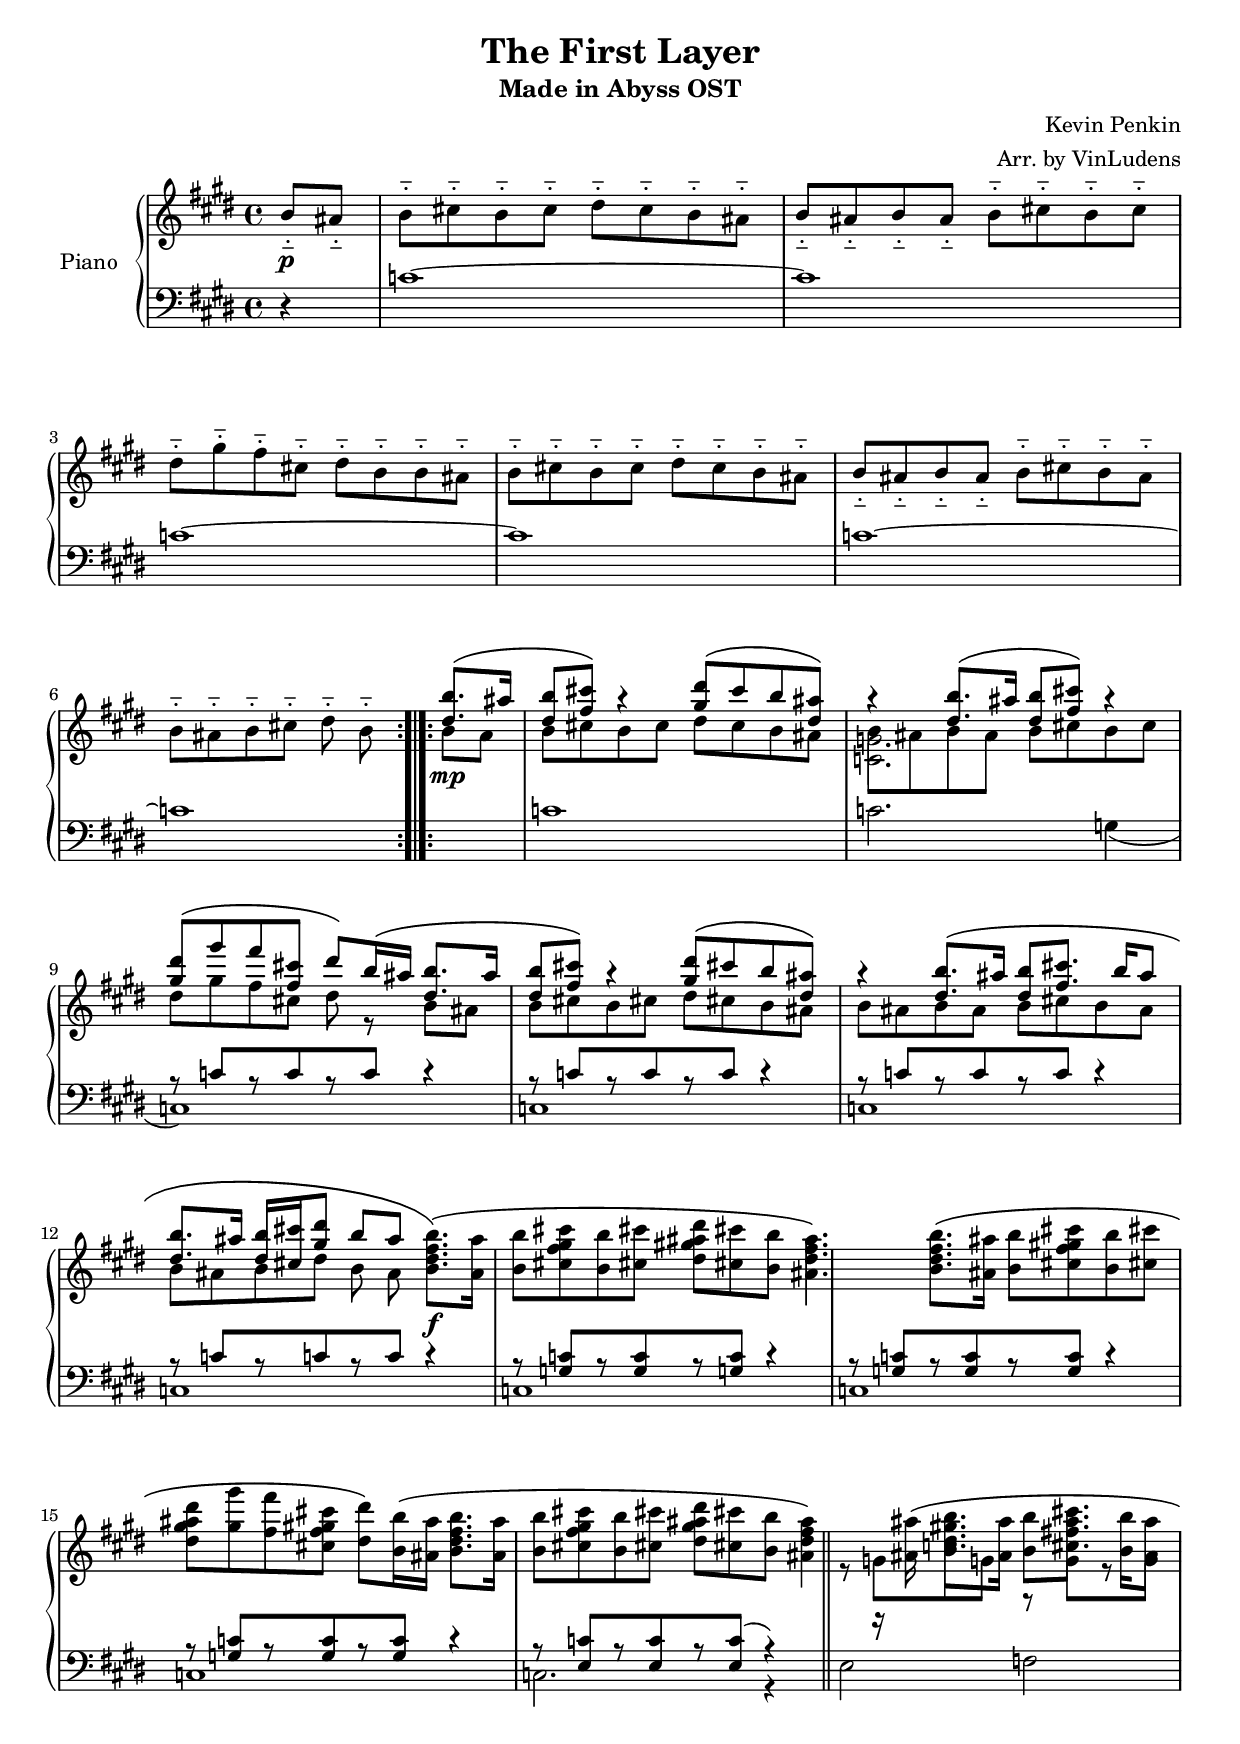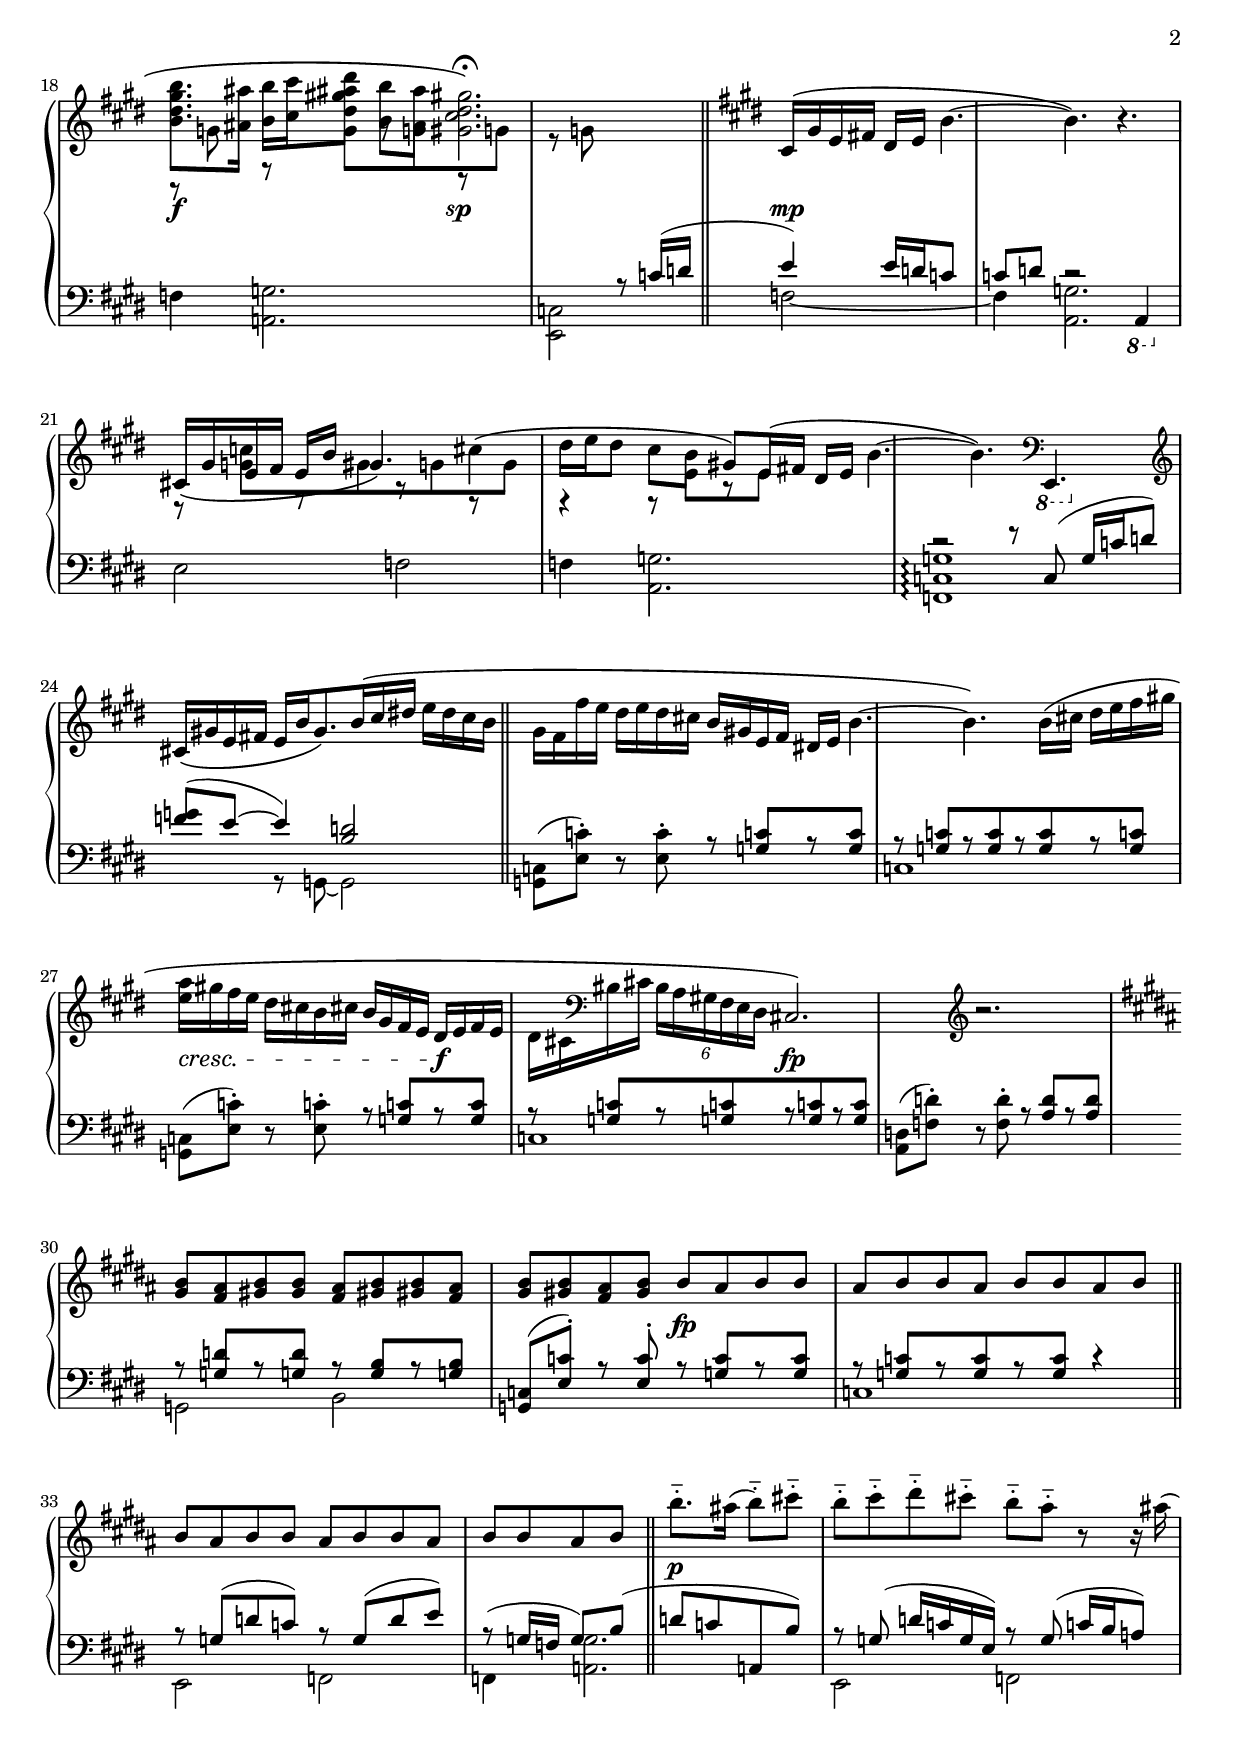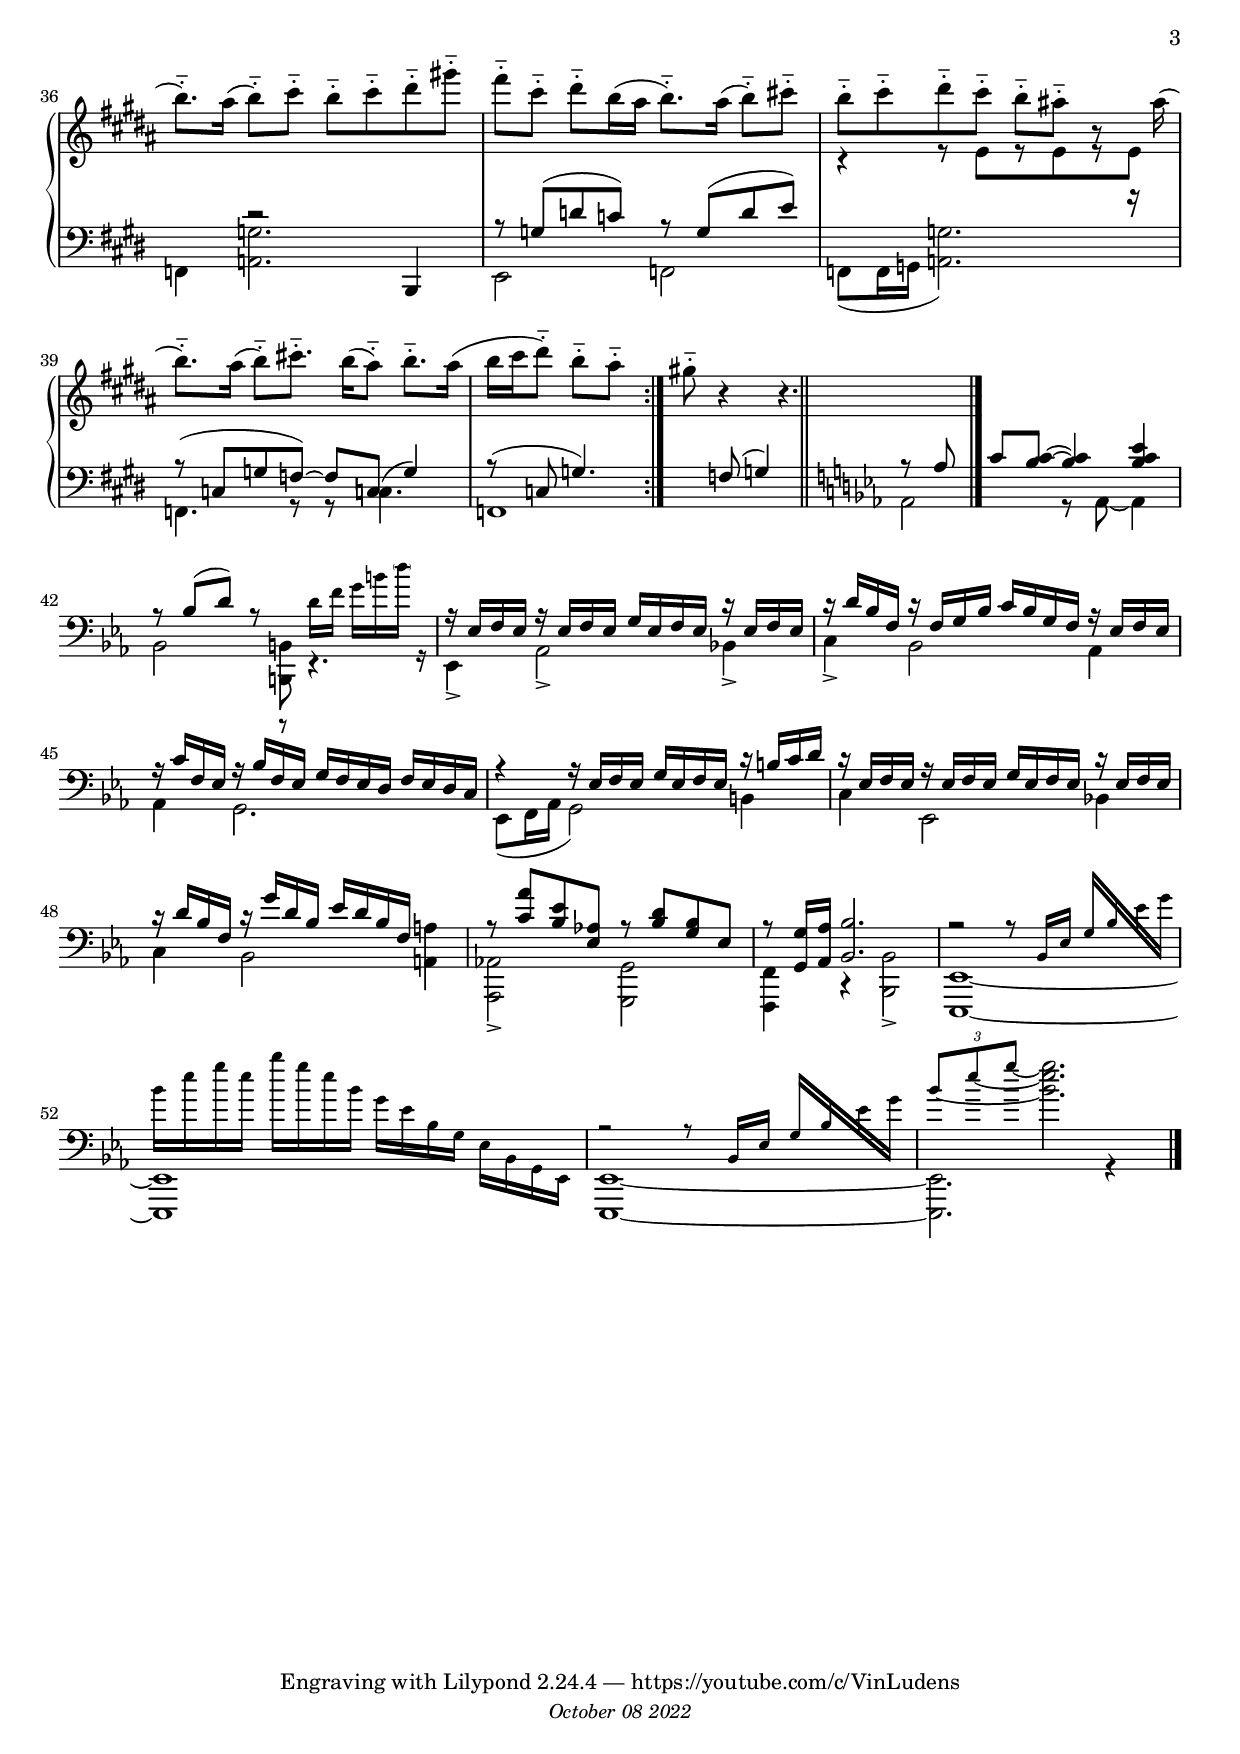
\version "2.23.10"

date = #(strftime "%B %d %Y" (localtime (current-time)))
\header {
  title = "The First Layer"
  subtitle = "Made in Abyss OST"
  %instrument = "Piano"
  composer = "Kevin Penkin"
  arranger = "Arr. by VinLudens"
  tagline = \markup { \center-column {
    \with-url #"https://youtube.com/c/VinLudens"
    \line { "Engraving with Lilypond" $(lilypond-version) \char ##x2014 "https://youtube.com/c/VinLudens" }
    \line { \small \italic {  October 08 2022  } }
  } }
}

#(set-global-staff-size 19)
%showLastLength = R1 * 10

% version "2.23.10"
%pagenumheader = \markup { \fill-line { \null \fromproperty #'page:page-number-string } }
%\paper {
%  #(set-paper-size "a4")
%  evenHeaderMarkup = \markup { \on-the-fly \print-page-number-check-first \pagenumheader }
%  oddHeaderMarkup = \evenHeaderMarkup
%}

% version "2.23.10"
\paper {
  #(set-paper-size "a4")
  evenHeaderMarkup = \markup { \if \should-print-page-number { \fill-line { "" \fromproperty #'page:page-number-string } } }
  oddHeaderMarkup = \evenHeaderMarkup
}

\include "global.ly"
\version "2.23.10"
\include "global.ly"

right = \relative c'' {
  \global

  % \repeat volta 2 {

    b='8-_ ais-_ b-_ cis-_ b-_ cis-_ |
    dis8-_ cis-_ b-_ ais-_ b-_ ais-_ |
    b='8-_ ais-_ b-_ cis-_ b-_ cis-_ |
    dis-_ gis-_ fis-_ cis-_ dis-_ b-_ |

    b='8-_ ais-_ b-_ cis-_ b-_ cis-_ |
    dis8-_ cis-_ b-_ ais-_ b-_ ais-_ |
    b='8-_ ais-_ b-_ cis-_ b-_ ais-_ |
    b='8-_ ais-_ b-_ cis-_ dis-_ b-_ |

  % }

  \bar ":.|.:"

  << { \voiceOne
      <b'='' dis,>8.\( ais16 <b dis,>8 <cis=''' fis,>\) r4 |
      <dis=''' gis,>8\( cis b <ais dis,>\) r4 |
      <b='' dis,>8.\( ais16 <b dis,>8 <cis=''' fis,>\) r4 |
      <dis=''' gis,>8\( gis fis <cis fis,> dis\) b16\( ais |

      <b='' dis,>8. ais16 <b dis,>8 <cis=''' fis,>\) r4 |
      <dis=''' gis,>8\( cis b <ais dis,>\) r4 |
      <b='' dis,>8.\( ais16 <b dis,>8 <cis=''' fis,>8. b16 ais8 |
      <b='' dis,>8. ais16 <b dis,>16 <cis cis,> <dis gis,>8 b ais |
    }
    \new Voice { \voiceTwo

      b,='8 ais b cis b cis |
      dis8 cis b ais b ais |
      b='8 ais b cis b cis |
      dis gis fis cis dis r |

      b='8 ais b cis b cis |
      dis8 cis b ais b ais |
      b='8 ais b cis b ais |
      b='8 ais b dis b ais |

    }
  >> \oneVoice

  <b=' dis fis b>8.\)\( <ais ais'>16 <b b'>8 <cis fis gis cis> <b b'> <cis cis'> |
  <dis gis ais dis> <cis cis'> <b b'> <ais dis fis ais>4.\) |
  <b=' dis fis b>8.\( <ais ais'>16 <b b'>8 <cis fis gis cis> <b b'> <cis cis'> |
  <dis gis ais dis>8 <gis gis'> <fis fis'> <cis fis gis cis> <dis dis'>\) <b b'>16\( <ais ais'> |

  <b=' dis fis b>8. <ais ais'>16 <b b'>8 <cis fis gis cis> <b b'> <cis cis'> |
  <dis gis ais dis> <cis cis'> <b b'> <ais dis fis ais>4\) r16 <ais ais'>\( |
  <b=' dis gis b>8. <ais ais'>16 <b b'>8 <cis fis ais  cis>8. <b b'>16 <ais ais'>8 |
  <b dis gis b>8. <ais ais'>16 <b b'> <cis cis'> <dis gis ais dis>8 <b b'> <ais ais'> |

  <gis cis dis gis>2.\)\fermata |


  \bar "||"
  \key cis \minor

  cis,='16\( gis' e fis dis e b'4. ~ |
  4.\) r |
  cis,='16\( gis' e fis e b' gis4.\) |
  cis=''4\( dis16 e dis8 cis b |

  gis='8\) e16\( fis dis e b'4. ~ |
  4.\) \clef "bass" \ottava -1 e,,,,=,, \ottava 0 |
  \clef "treble" cis'''='16\( gis' e fis e b' gis8.\) b='16\( cis dis |
  e16 dis cis b gis fis fis' e dis e dis cis |

  b='16 gis e fis dis e b'4. ~ |
  4.\) b='16\( cis dis e fis gis |
  <a e>16 gis fis e dis cis b cis b gis fis e |
  dis e fis e dis cis \clef "bass" bis cis \tuplet 6/4 { bis16 a gis fis e dis } 


  cis2.\) \clef "treble"
  r2. |
  \key gis \minor
  \repeat unfold 2 { <b''=' gis>8 <ais fis> <b gis> } |
  \repeat unfold 2 { <b=' gis>8 <ais fis> <b gis> } |










  \repeat unfold 2 { b='8 ais b } |
  \repeat unfold 2 { b='8 ais b } |
  \repeat unfold 2 { b='8 ais b } |
  \repeat unfold 2 { b='8 ais b } |

  \bar "||"


  b'=''8.-_ ais16( b8)-_ cis-_ b-_ cis-_ |
  dis8-_ cis-_ b-_ ais8-_ r8 r16 ais( |
  b=''8.)-_ ais16( b8)-_ cis-_ b-_ cis-_ |
  dis-_ gis-_ fis-_ cis-_ dis-_ b16( ais |

  b=''8.)-_ ais16( b8)-_ cis-_ b-_ cis-_ |
  dis8-_ cis-_ b-_ ais8-_ r8 r16 ais( |
  b=''8.)-_ ais16( b8)-_ cis8.-_ b16( ais8)-_ |
  b=''8.-_ ais16( b cis dis8)-_ b-_ ais-_ |

  \bar ":|."

  gis-_ r4 r4. |
  \bar "|."


%}
}

\version "2.20.0"
\include "global.ly"

left = \relative c' {
  \global

  \partial 4 r4 |
  c1 ~ |
  c1 |
  c1 ~ |
  c1 |
  c1 ~ |
  c1 |
  c1 |
  << { \voiceTwo \relative c'
      \change Staff = "right" <c g'>2. s4 | \change Staff = "left" \voiceOne
      r8 c[ r c r c] r4 |
      r8 c[ r c r c] r4 |
      r8 c[ r c r c] r4 |
      r8 c[ r c r c] r4 |
      r8 <c g>[ r q r q] r4 |
      r8 <c g>[ r q r q] r4 |
      r8 <c g>[ r q r q] r4 |
      r8 <c e,>[ r q r q]( r4) |
    }
    \new Voice { \relative c'
      c2. g4_( | \voiceTwo
      c,1) |
      c1 |
      c1 |
      c1 |
      c1 |
      c1 |
      c1 |
      c2. r4 |
    }
  >> \oneVoice

  \bar "||"

  << \relative c'' { \voiceTwo \change Staff = "right"
      r8 g c g r g[ r g] |
      r8 g r g[ \once\override Rest.staff-position = #-2 r g r g] |
      r8 g \change Staff = "left" \voiceOne r8 c,16( d e4) e16 d c8 |
      c8 d r2 \ottava -1 a,,4 \ottava 0 | \change Staff = "right" \voiceTwo
      r8 <g''' c>[ r g r g r g] |
      r4 r8 e[ r e] s4 | \change Staff = "left" \voiceOne
      r2 r8 c,=8 ( g'16 c d8) |
      <g f>8( e ~ e4) <d b>2 |
    }
    \new Voice { \relative c
      e2 f |
      f4 <g a,>2. | \voiceTwo
      <c, e,>2 f ~ |
      f4 <g a,>2. | \oneVoice
      e2 f |
      f4 <g a,>2. | \voiceTwo
      <g c, f,>1\arpeggio |
      s4 r8 g, ~ g2 |
    }
  >> \oneVoice

  \bar "||"

  << \relative c {
      <c g>8( <c' e,>-.) r q-. \voiceOne r <c g>[ r q] |
      r q[ r q r q r q] | \oneVoice
      <c, g>8( <c' e,>-.) r q-. \voiceOne r <c g>[ r q] |
      r q[ r q r q r q] | \oneVoice
      <d, a>( <d' f,>-.) r q-. \voiceOne r <d a>[ r q] |
      r8 <d g,>[ r q] r <b g>[ r q] |
      <c, g>8( <c' e,>-.) r q-. \voiceOne r <c g>[ r q] |
      r q[ r q r q] r4 |
    }
    \new Voice \relative c { \voiceTwo
      s1 |
      c1 |
      s1 |
      c1 |
      s1 |
      g2 b |
      s1 |
      c1 |
    }
  >> \oneVoice

  \bar "||"

  << \relative c' { \voiceOne
      r8 g( d' c) r g( d' e) |
      r8 (g,16 f g8) b(d c a, b') |
      r8 g( d'16 c g e) r8 g( c16 b a8) |
      s4 r2 b,,4 |
      r8 g''( d' c) r g( d' e) | \change Staff = "right" \voiceTwo
      r4 r8 e[ r e r e] | \change Staff = "left" \voiceOne
      r8( c, g' f) ~ 8 c( g'4)
      r8( c, g'4.) f8( g4) |

      \bar "||" \key ees \major

      r8 aes8 c <c bes> ~ q4 <ees c bes> |
      %r8 bes( d) r r4 \change Staff = "right" \voiceTwo \tuplet 6/4 { \tiny d16 f g b \parenthesize d r } | \normalsize\change Staff = "left"
      r8 bes( d) r \change Staff = "right" \voiceTwo \tiny r8 d16 f g b \parenthesize d r  | \normalsize\change Staff = "left"
    }
    \new Voice \relative c, { \voiceTwo
      e2 f |
      f4 <a g'>2. |
      e2 f |
      f4 <a g'>2. |
      e2 f |
      f8( 16 g <a g'>2.) |
      f4. r8 r c'4. |
      f,1 |

      aes2 r8 aes8 ~ 4 |
      bes2 <b b,>8 r4. |
    }
  >> \oneVoice

  << \relative c { \voiceOne
      r16 ees f es r es f es g es f es r es f es |
      r16 d' bes f r f g bes c bes g f r es f es |
      r16 c' f, es r bes' f es g f es d f es d c |
      r4 r16 es f es g es f es r b' \change Staff = "right" c d | \change Staff = "left" \voiceOne
      r16 es, f es r es f es g es f es r es f es |
      r16 d' bes f r g' d bes ees d bes f s4 |

      r8 <c' aes'> <bes es> <aes es> r <d bes> <bes g> es, |
      r8 <g g,>16 <aes aes,> <bes bes,>2. |

      r2 r8 \tiny bes,16 es g bes \change Staff = "right" \voiceTwo es g |





      bes16 es g es bes' g es bes g es \change Staff = "left" bes g es bes g es |\voiceOne
      r2 r8 \tiny bes'16 es g bes \change Staff = "right" \voiceTwo es g | \voiceOne \set tieWaitForNote = ##t \tieDown
      \tuplet 3/2 { bes8~ es~ g~ } \normalsize \voiceTwo <g es bes>2. |

    }
    \new Voice \relative c, { \voiceTwo
      ees4-> aes2-> bes4-> |
      c4-> bes2 aes4 |
      aes4 g2. |
      es8( f16 aes g2) b4 |
      c4 ees,2 bes'4 |
      c4 bes2 <a a'>4 |

      <aes aes,>2-> <g g,>2 |
      <f f,>4 r <bes bes,>2-> |
      <ees, ees,>1 ~ |
      1 |
      1 ~ |
      2. r4 |
    }
  >> \oneVoice

  \bar "|."

%}
}

\version "2.23.10"
\include "global.ly"

crescPoco = \tweak DynamicText.self-alignment-X #LEFT 
        #(make-dynamic-script (markup #:normal-text #:italic "cresc. poco a poco"))

rit = \tweak DynamicText.self-alignment-X #LEFT #(make-dynamic-script
  (markup #:normal-text #:italic "rit."))

rall = \tweak DynamicText.self-alignment-X #LEFT #(make-dynamic-script
  (markup #:normal-text #:italic "rall."))

dynamics = {
  \global
  % allow text in the dynamics block to be centered vertically
  % \override TextScript.extra-offset = #'(0 . 1)

  s2.\p | s2.*7 |
  s2.\mp | s2.*7 |
  s2.\f | s2.*6 |
  s2.\f |
  s2.\sp |
  s2.\mp | s2.*9 |
  s2.\cresc |
  s2.\f |
  s2.\fp | s2.*3 |
  s2.\fp | s2.*3 |
  s2.\p |

%}
}


\score {
  \new PianoStaff \with {
    instrumentName = "Piano"
  } << \accidentalStyle piano
    \new Staff = "right" \with {
      midiInstrument = "acoustic grand"
    } \right
    \new Dynamics = "Dynamics" \dynamics
    \new Staff = "left" \with {
      midiInstrument = "acoustic grand"
    } { \clef bass \left }
  >>
  \layout { }
  \midi {
    %\tempo 4=80
    \set Staff.midiMaximumVolume = #2.0
  }
}
